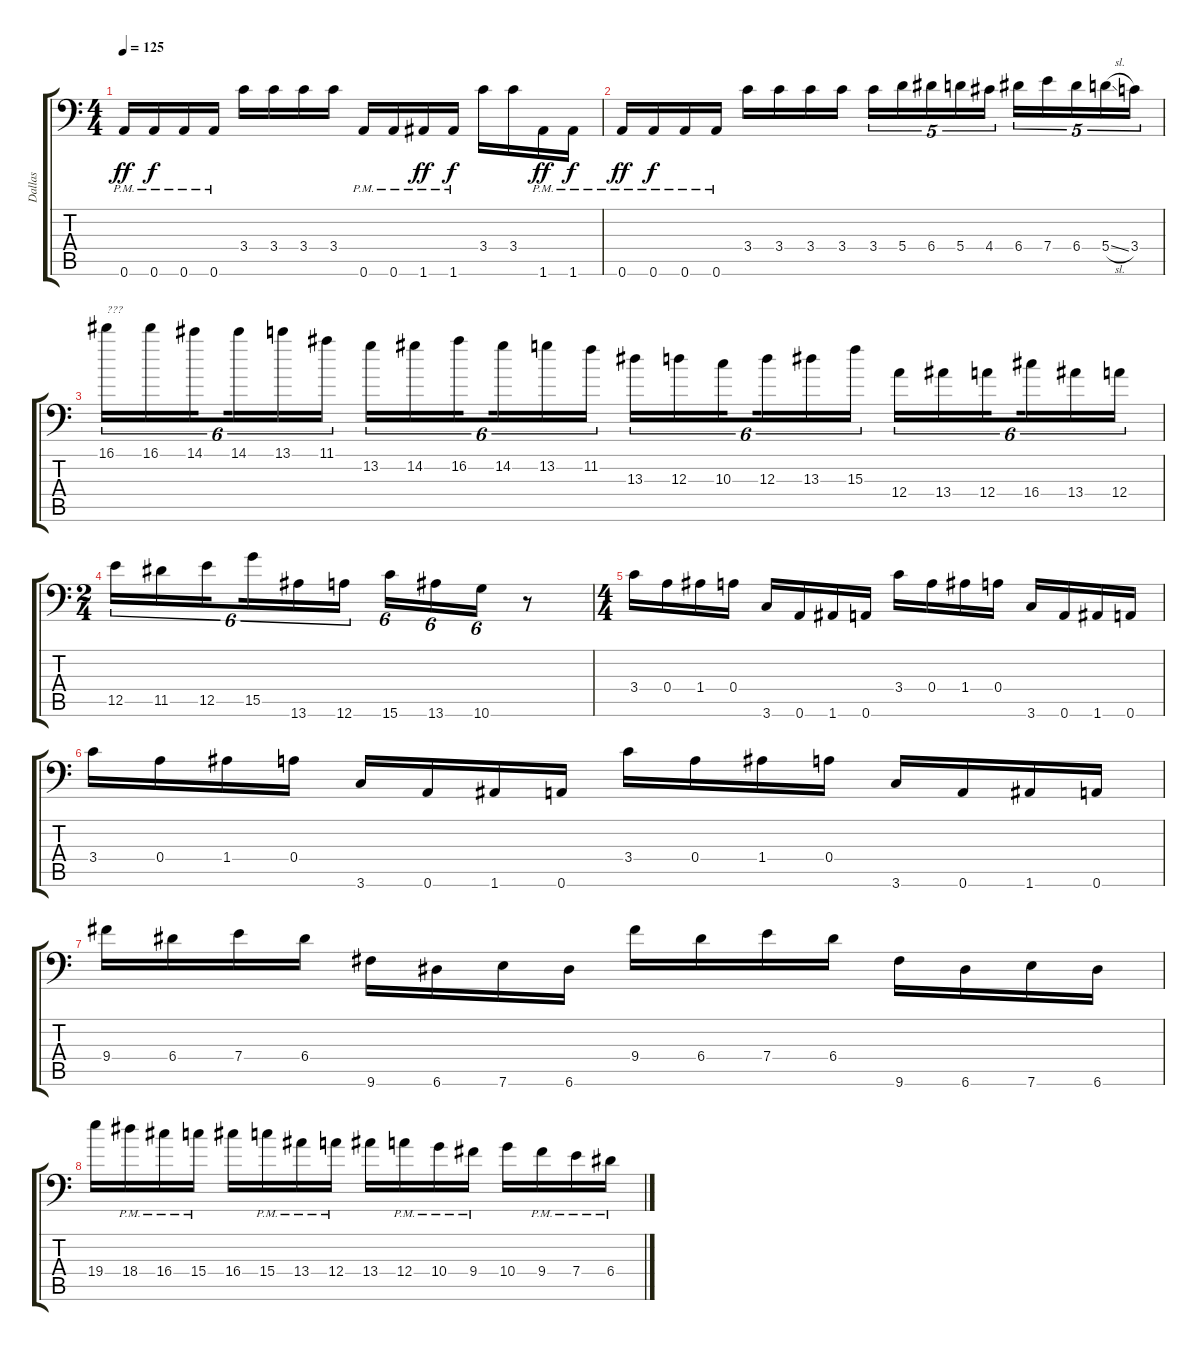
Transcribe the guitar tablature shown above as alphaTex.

\track ("Dallas" "Dallas") {instrument overdrivenguitar}
\staff {score tabs}
\tuning (B3 Gb3 D3 A2 E2 A1) {hide}
\ts (4 4)
\tempo 125
\clef f4
\ks c
0.6{pm}.16{dy ff} 0.6{pm}.16{dy f} 0.6{pm}.16 0.6{pm}.16 3.4.16 3.4.16 3.4.16 3.4.16 0.6{pm}.16 0.6{pm}.16 1.6{pm}.16{dy ff} 1.6{pm}.16{dy f} 3.4.16 3.4.16 1.6{pm}.16{dy ff} 1.6{pm}.16{dy f} |
0.6{pm}.16{dy ff} 0.6{pm}.16{dy f} 0.6{pm}.16 0.6{pm}.16 3.4.16 3.4.16 3.4.16 3.4.16 3.4.16{tu (5 4)} 5.4.16{tu (5 4)} 6.4.16{tu (5 4)} 5.4.16{tu (5 4)} 4.4.16{tu (5 4)} 6.4.16{tu (5 4)} 7.4.16{tu (5 4)} 6.4.16{tu (5 4)} 5.4{sl}.16{tu (5 4)} 3.4.16{tu (5 4)} |
16.1.16{tu (6 4) txt "???"} 16.1.16{tu (6 4)} 14.1.16{tu (6 4) beam splitsecondary} 14.1.16{tu (6 4)} 13.1.16{tu (6 4)} 11.1.16{tu (6 4)} 13.2.16{tu (6 4)} 14.2.16{tu (6 4)} 16.2.16{tu (6 4) beam splitsecondary} 14.2.16{tu (6 4)} 13.2.16{tu (6 4)} 11.2.16{tu (6 4)} 13.3.16{tu (6 4)} 12.3.16{tu (6 4)} 10.3.16{tu (6 4) beam splitsecondary} 12.3.16{tu (6 4)} 13.3.16{tu (6 4)} 15.3.16{tu (6 4)} 12.4.16{tu (6 4)} 13.4.16{tu (6 4)} 12.4.16{tu (6 4) beam splitsecondary} 16.4.16{tu (6 4)} 13.4.16{tu (6 4)} 12.4.16{tu (6 4)} |
\ts (2 4)
12.5.16{tu (6 4)} 11.5.16{tu (6 4)} 12.5.16{tu (6 4) beam splitsecondary} 15.5.16{tu (6 4)} 13.6.16{tu (6 4)} 12.6.16{tu (6 4)} 15.6.16{tu (6 4)} 13.6.16{tu (6 4)} 10.6.16{tu (6 4)} r.8 |
\ts (4 4)
3.4.16 0.4.16 1.4.16 0.4.16 3.6.16 0.6.16 1.6.16 0.6.16 3.4.16 0.4.16 1.4.16 0.4.16 3.6.16 0.6.16 1.6.16 0.6.16 |
3.4.16 0.4.16 1.4.16 0.4.16 3.6.16 0.6.16 1.6.16 0.6.16 3.4.16 0.4.16 1.4.16 0.4.16 3.6.16 0.6.16 1.6.16 0.6.16 |
9.4.16 6.4.16 7.4.16 6.4.16 9.6.16 6.6.16 7.6.16 6.6.16 9.4.16 6.4.16 7.4.16 6.4.16 9.6.16 6.6.16 7.6.16 6.6.16 |
19.4.16 18.4{pm}.16 16.4{pm}.16 15.4{pm}.16 16.4.16 15.4{pm}.16 13.4{pm}.16 12.4{pm}.16 13.4.16 12.4{pm}.16 10.4{pm}.16 9.4{pm}.16 10.4.16 9.4{pm}.16 7.4{pm}.16 6.4{pm}.16
